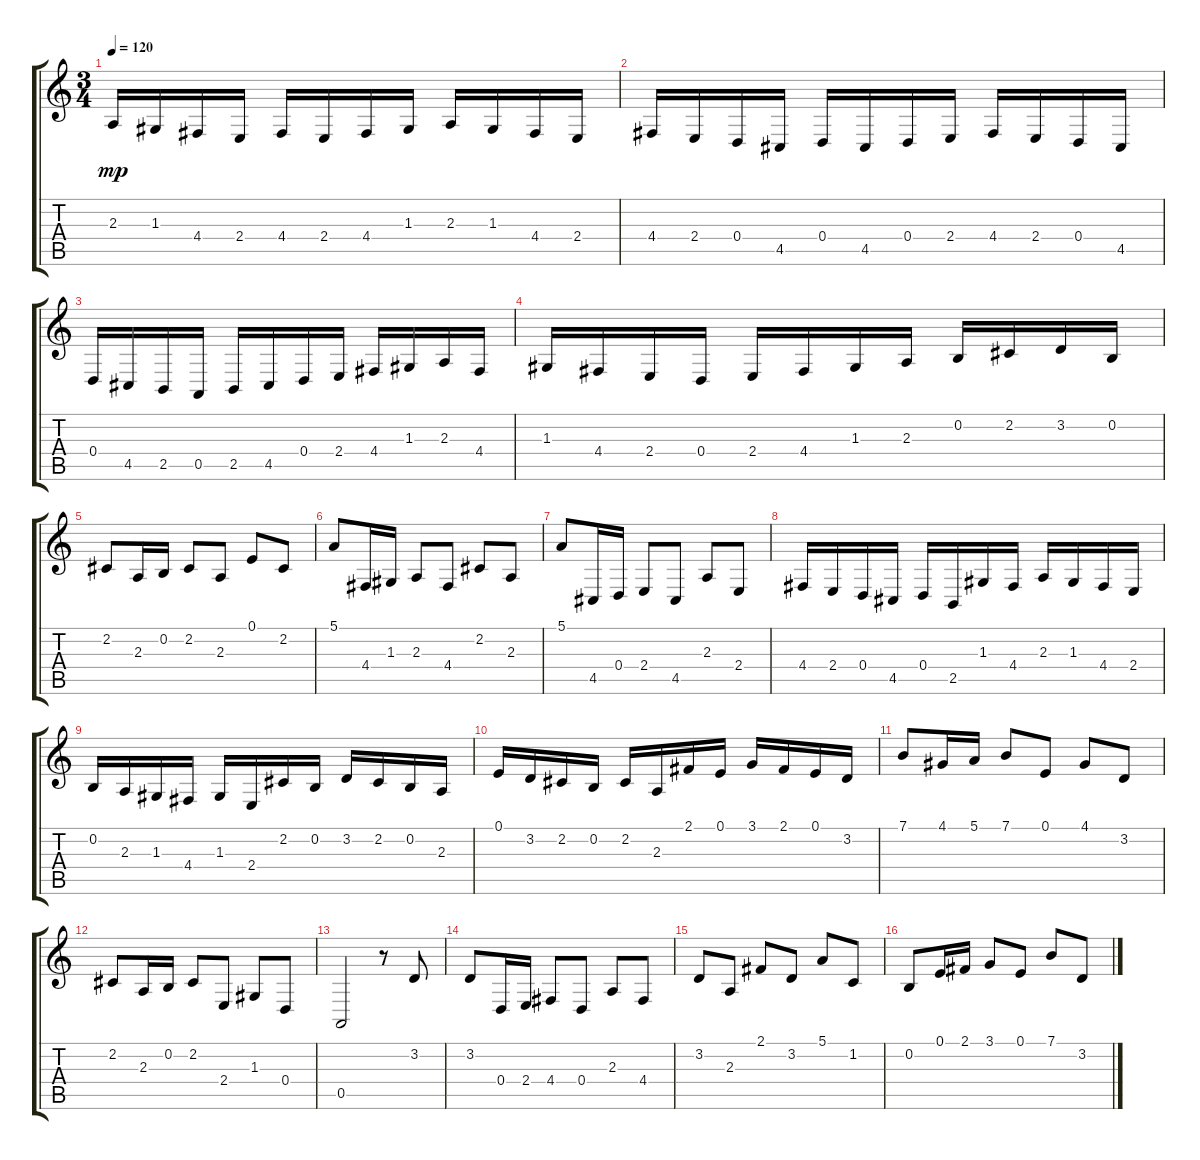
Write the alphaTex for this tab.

\track "" {instrument cello}
\staff {score tabs}
\tuning (E4 B3 G3 D3 A2 D2) {hide}
\ts (3 4)
\tempo 120
\clef g2
\ks c
2.3.16{dy mp} 1.3.16 4.4.16 2.4.16 4.4.16 2.4.16 4.4.16 1.3.16 2.3.16 1.3.16 4.4.16 2.4.16 |
4.4.16 2.4.16 0.4.16 4.5.16 0.4.16 4.5.16 0.4.16 2.4.16 4.4.16 2.4.16 0.4.16 4.5.16 |
0.4.16 4.5.16 2.5.16 0.5.16 2.5.16 4.5.16 0.4.16 2.4.16 4.4.16 1.3.16 2.3.16 4.4.16 |
1.3.16 4.4.16 2.4.16 0.4.16 2.4.16 4.4.16 1.3.16 2.3.16 0.2.16 2.2.16 3.2.16 0.2.16 |
2.2.8 2.3.16 0.2.16 2.2.8 2.3.8 0.1.8 2.2.8 |
5.1.8 4.4.16 1.3.16 2.3.8 4.4.8 2.2.8 2.3.8 |
5.1.8 4.5.16 0.4.16 2.4.8 4.5.8 2.3.8 2.4.8 |
4.4.16 2.4.16 0.4.16 4.5.16 0.4.16 2.5.16 1.3.16 4.4.16 2.3.16 1.3.16 4.4.16 2.4.16 |
0.2.16 2.3.16 1.3.16 4.4.16 1.3.16 2.4.16 2.2.16 0.2.16 3.2.16 2.2.16 0.2.16 2.3.16 |
0.1.16 3.2.16 2.2.16 0.2.16 2.2.16 2.3.16 2.1.16 0.1.16 3.1.16 2.1.16 0.1.16 3.2.16 |
7.1.8 4.1.16 5.1.16 7.1.8 0.1.8 4.1.8 3.2.8 |
2.2.8 2.3.16 0.2.16 2.2.8 2.4.8 1.3.8 0.4.8 |
0.5.2 r.8 3.2.8 |
3.2.8 0.4.16 2.4.16 4.4.8 0.4.8 2.3.8 4.4.8 |
3.2.8 2.3.8 2.1.8 3.2.8 5.1.8 1.2.8 |
0.2.8 0.1.16 2.1.16 3.1.8 0.1.8 7.1.8 3.2.8
